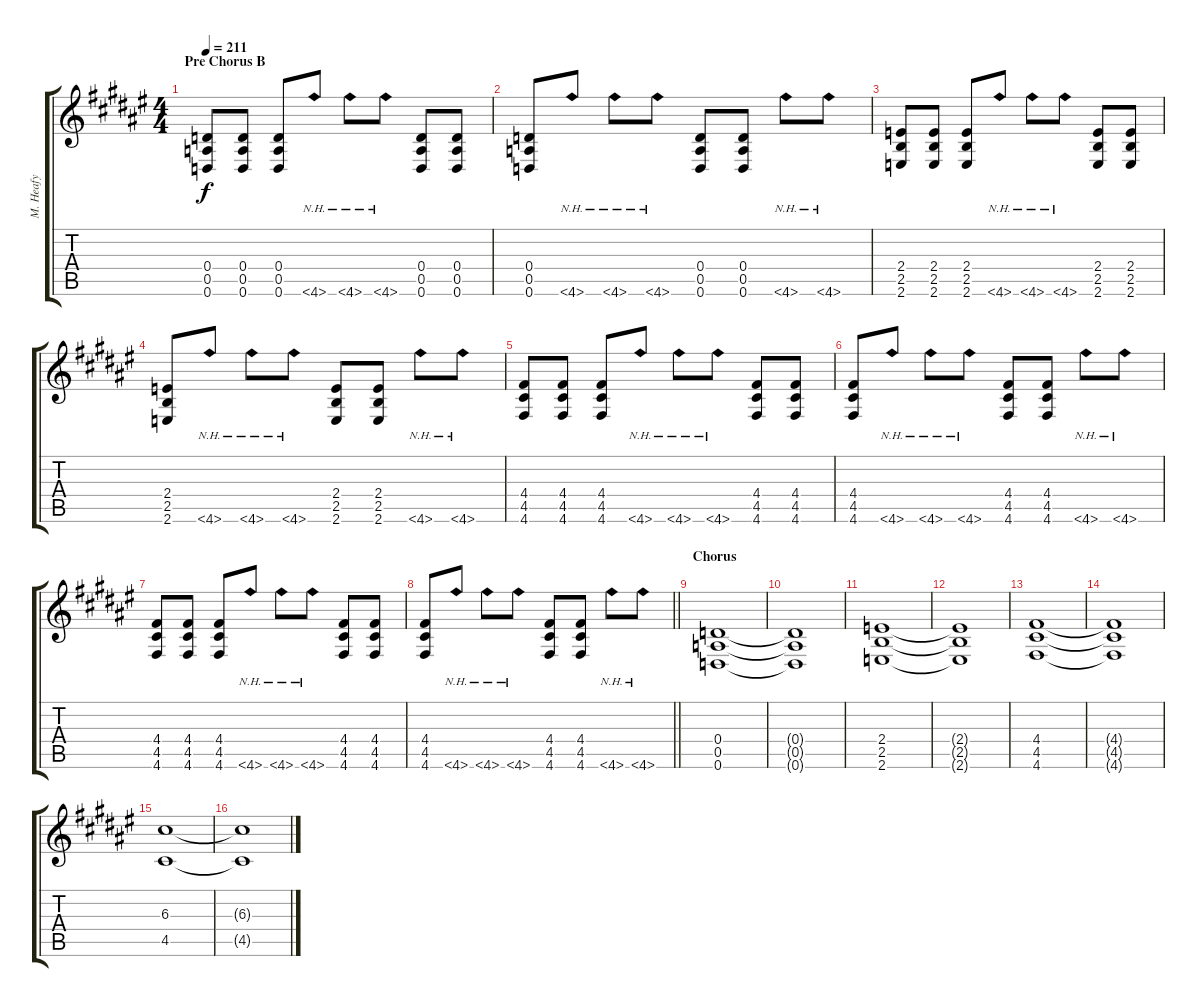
\track ("M. Heafy" "M. Heafy") {instrument distortionguitar}
\staff {score tabs}
\tuning (E4 B3 G3 D3 A2 D2) {hide}
\ts (4 4)
\section ("" "Pre Chorus B")
\tempo 211
\clef g2
\ks d#minor
(0.4 0.5 0.6).8{dy f} (0.4 0.5 0.6).8 (0.4 0.5 0.6).8 4.6{nh}.8 4.6{nh}.8 4.6{nh}.8 (0.4 0.5 0.6).8 (0.4 0.5 0.6).8 |
(0.4 0.5 0.6).8 4.6{nh}.8 4.6{nh}.8 4.6{nh}.8 (0.4 0.5 0.6).8 (0.4 0.5 0.6).8 4.6{nh}.8 4.6{nh}.8 |
(2.4 2.5 2.6).8 (2.4 2.5 2.6).8 (2.4 2.5 2.6).8 4.6{nh}.8 4.6{nh}.8 4.6{nh}.8 (2.4 2.5 2.6).8 (2.4 2.5 2.6).8 |
(2.4 2.5 2.6).8 4.6{nh}.8 4.6{nh}.8 4.6{nh}.8 (2.4 2.5 2.6).8 (2.4 2.5 2.6).8 4.6{nh}.8 4.6{nh}.8 |
(4.4 4.5 4.6).8 (4.4 4.5 4.6).8 (4.4 4.5 4.6).8 4.6{nh}.8 4.6{nh}.8 4.6{nh}.8 (4.4 4.5 4.6).8 (4.4 4.5 4.6).8 |
(4.4 4.5 4.6).8 4.6{nh}.8 4.6{nh}.8 4.6{nh}.8 (4.4 4.5 4.6).8 (4.4 4.5 4.6).8 4.6{nh}.8 4.6{nh}.8 |
(4.4 4.5 4.6).8 (4.4 4.5 4.6).8 (4.4 4.5 4.6).8 4.6{nh}.8 4.6{nh}.8 4.6{nh}.8 (4.4 4.5 4.6).8 (4.4 4.5 4.6).8 |
\barLineRight lightlight
(4.4 4.5 4.6).8 4.6{nh}.8 4.6{nh}.8 4.6{nh}.8 (4.4 4.5 4.6).8 (4.4 4.5 4.6).8 4.6{nh}.8 4.6{nh}.8 |
\section ("" "Chorus")
(0.4 0.5 0.6).1 |
(0.4{t} 0.5{t} 0.6{t}).1 |
(2.4 2.5 2.6).1 |
(2.4{t} 2.5{t} 2.6{t}).1 |
(4.4 4.5 4.6).1 |
(4.4{t} 4.5{t} 4.6{t}).1 |
(6.3 4.5).1 |
(6.3{t} 4.5{t}).1
